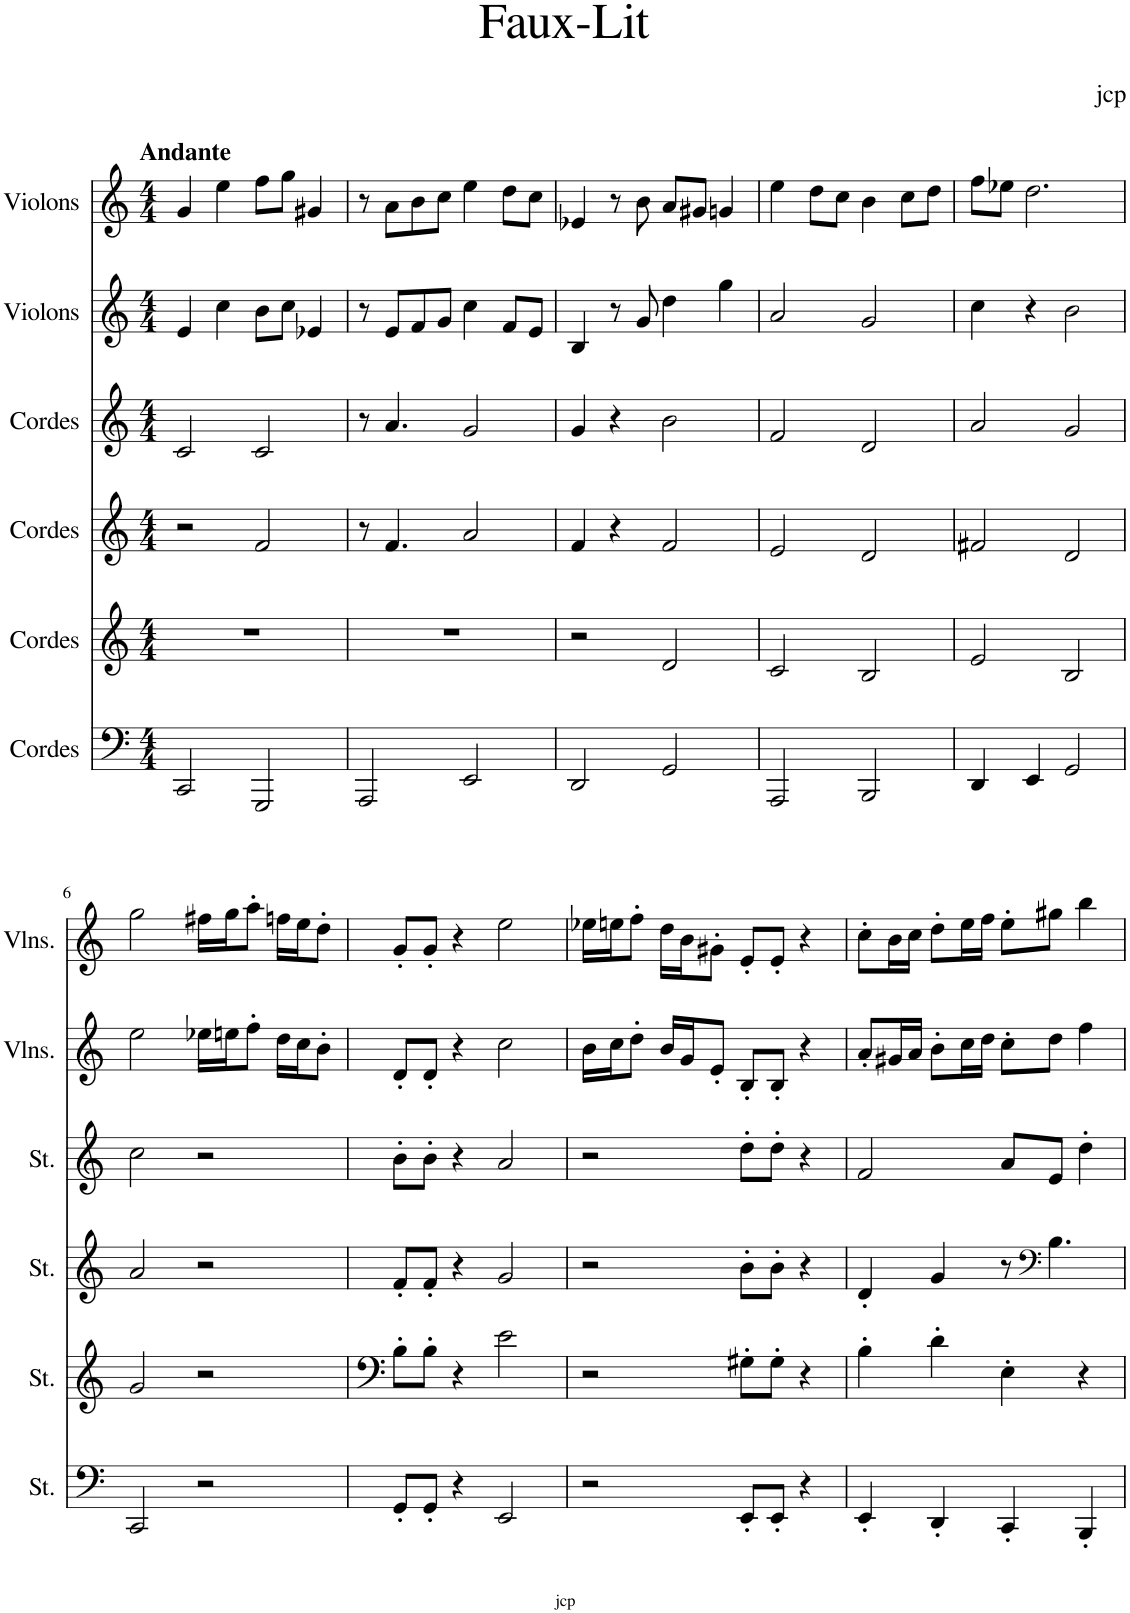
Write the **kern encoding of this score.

**kern	**kern	**kern	**kern	**kern	**kern
*part6	*part5	*part4	*part3	*part2	*part1
*staff6	*staff5	*staff4	*staff3	*staff2	*staff1
*I"Cordes	*I"Cordes	*I"Cordes	*I"Cordes	*I"Violons	*I"Violons
*	*	*	*	*I'Vlns.	*I'Vlns.
*clefF4	*clefG2	*clefG2	*clefG2	*clefG2	*clefG2
*k[]	*k[]	*k[]	*k[]	*k[]	*k[]
*M4/4	*M4/4	*M4/4	*M4/4	*M4/4	*M4/4
=1	=1	=1	=1	=1	=1
!	!	!	!	!	!LO:TX:a:B:t=Andante
2CC/	1r	2r	2c/	4e/	4g/
.	.	.	.	4cc\	4ee\
2GGG/	.	2f/	2c/	8b\L	8ff\L
.	.	.	.	8cc\J	8gg\J
.	.	.	.	4e-X/	4g#X/
=2	=2	=2	=2	=2	=2
2AAA/	1r	8r	8r	8r	8r
.	.	4.f/	4.a/	8e/L	8a\L
.	.	.	.	8f/	8b\
.	.	.	.	8g/J	8cc\J
2EE/	.	2a/	2g/	4cc\	4ee\
.	.	.	.	8f/L	8dd\L
.	.	.	.	8e/J	8cc\J
=3	=3	=3	=3	=3	=3
2DD/	2r	4f/	4g/	4B/	4e-X/
.	.	4r	4r	8r	8r
.	.	.	.	8g/	8b\
2GG/	2d/	2f/	2b\	4dd\	8a/L
.	.	.	.	.	8g#X/J
.	.	.	.	4gg\	4gn/
=4	=4	=4	=4	=4	=4
2AAA/	2c/	2e/	2f/	2a/	4ee\
.	.	.	.	.	8dd\L
.	.	.	.	.	8cc\J
2BBB/	2B/	2d/	2d/	2g/	4b\
.	.	.	.	.	8cc\L
.	.	.	.	.	8dd\J
=5	=5	=5	=5	=5	=5
4DD/	2e/	2f#X/	2a/	4cc\	8ff\L
.	.	.	.	.	8ee-X\J
4EE/	.	.	.	4r	2.dd\
2GG/	2B/	2d/	2g/	2b\	.
!!LO:LB:g=z
=6	=6	=6	=6	=6	=6
2CC/	2g/	2a/	2cc\	2ee\	2gg\
2r	2r	2r	2r	16ee-X\LL	16ff#X\LL
.	.	.	.	16een\J	16gg\J
.	.	.	.	8ff'\J	8aa'\J
.	.	.	.	16dd\LL	16ffn\LL
.	.	.	.	16cc\J	16ee\J
.	.	.	.	8b'\J	8dd'\J
=7	=7	=7	=7	=7	=7
8GG'/L	8B'\L	8f'/L	8b'\L	8d'/L	8g'/L
8GG'/J	8B'\J	8f'/J	8b'\J	8d'/J	8g'/J
4r	4r	4r	4r	4r	4r
2EE/	2e\	2g/	2a/	2cc\	2ee\
=8	=8	=8	=8	=8	=8
2r	2r	2r	2r	16b\LL	16ee-X\LL
.	.	.	.	16cc\J	16een\J
.	.	.	.	8dd'\J	8ff'\J
.	.	.	.	16b/LL	16dd\LL
.	.	.	.	16g/J	16b\J
.	.	.	.	8e'/J	8g#X'\J
8EE'/L	8G#X'\L	8b'\L	8dd'\L	8B'/L	8e'/L
8EE'/J	8G#'\J	8b'\J	8dd'\J	8B'/J	8e'/J
4r	4r	4r	4r	4r	4r
=9	=9	=9	=9	=9	=9
4EE'/	4B'\	4d'/	2f/	8a'/L	8cc'\L
.	.	.	.	16g#X/L	16b\L
.	.	.	.	16a/JJ	16cc\JJ
4DD'/	4d'\	4g/	.	8b'\L	8dd'\L
.	.	.	.	16cc\L	16ee\L
.	.	.	.	16dd\JJ	16ff\JJ
4CC'/	4E'\	8r	8a/L	8cc'\L	8ee'\L
*	*	*clefF4	*	*	*
.	.	4.B\	8e/J	8dd\J	8gg#X\J
4BBB'/	4r	.	4dd'\	4ff\	4bb\
=	=	=	=	=	=
*-	*-	*-	*-	*-	*-
